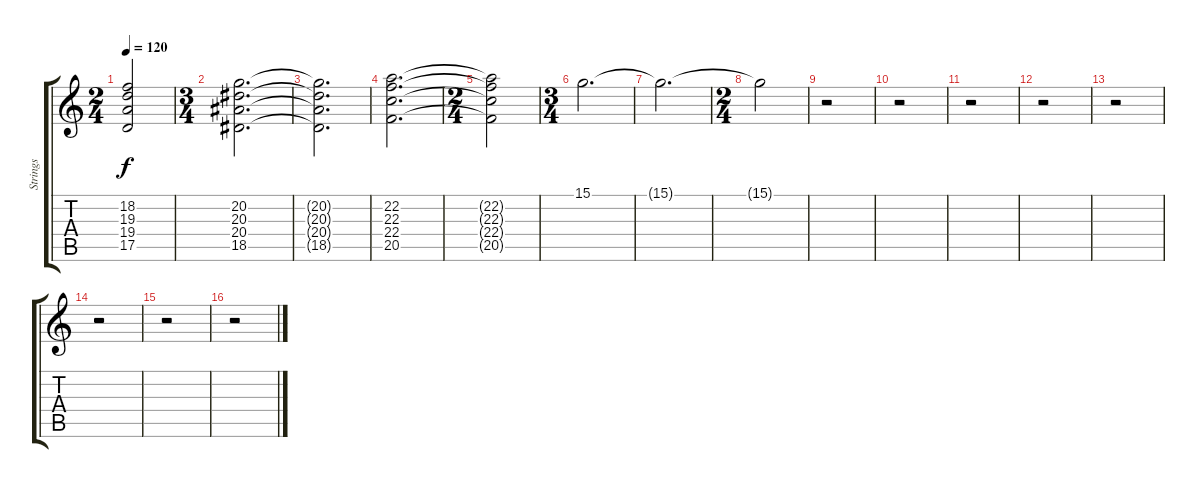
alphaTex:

\track ("Strings" "Strings") {instrument stringensemble1}
\staff {score tabs}
\tuning (E4 B3 G3 D3 A2 E2) {hide}
\ts (2 4)
\tempo 120
\clef g2
\ks c
(18.2{t} 19.3{t} 19.4{t} 17.5{t}).2{dy f} |
\ts (3 4)
(20.2 20.3 20.4 18.5).2{d} |
(20.2{t} 20.3{t} 20.4{t} 18.5{t}).2{d} |
(22.2 22.3 22.4 20.5).2{d} |
\ts (2 4)
(22.2{t} 22.3{t} 22.4{t} 20.5{t}).2 |
\ts (3 4)
15.1.2{d} |
15.1{t}.2{d} |
\ts (2 4)
15.1{t}.2 |
r.2 |
r.2 |
r.2 |
r.2 |
r.2 |
r.2 |
r.2 |
r.2
